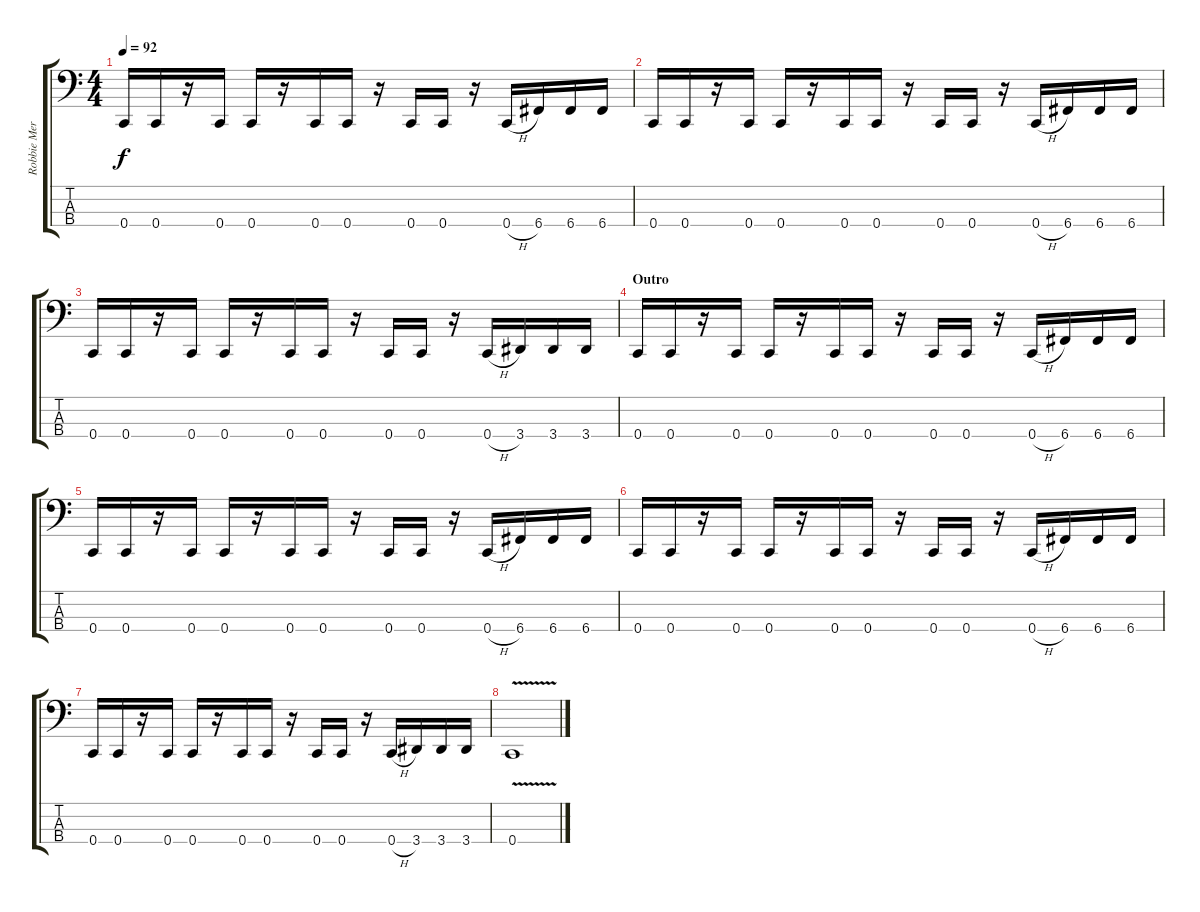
\track ("Robbie Merill - Bass" "Robbie Mer") {instrument electricbassfinger}
\staff {score tabs}
\tuning (F2 C2 G1 C1) {hide}
\ts (4 4)
\tempo 92
\clef f4
\ks c
0.4.16{dy f} 0.4.16 r.16 0.4.16 0.4.16 r.16 0.4.16 0.4.16 r.16 0.4.16 0.4.16 r.16 0.4{h}.16 6.4.16 6.4.16 6.4.16 |
0.4.16 0.4.16 r.16 0.4.16 0.4.16 r.16 0.4.16 0.4.16 r.16 0.4.16 0.4.16 r.16 0.4{h}.16 6.4.16 6.4.16 6.4.16 |
0.4.16 0.4.16 r.16 0.4.16 0.4.16 r.16 0.4.16 0.4.16 r.16 0.4.16 0.4.16 r.16 0.4{h}.16 3.4.16 3.4.16 3.4.16 |
\section ("" "Outro")
0.4.16 0.4.16 r.16 0.4.16 0.4.16 r.16 0.4.16 0.4.16 r.16 0.4.16 0.4.16 r.16 0.4{h}.16 6.4.16 6.4.16 6.4.16 |
0.4.16 0.4.16 r.16 0.4.16 0.4.16 r.16 0.4.16 0.4.16 r.16 0.4.16 0.4.16 r.16 0.4{h}.16 6.4.16 6.4.16 6.4.16 |
0.4.16 0.4.16 r.16 0.4.16 0.4.16 r.16 0.4.16 0.4.16 r.16 0.4.16 0.4.16 r.16 0.4{h}.16 6.4.16 6.4.16 6.4.16 |
0.4.16 0.4.16 r.16 0.4.16 0.4.16 r.16 0.4.16 0.4.16 r.16 0.4.16 0.4.16 r.16 0.4{h}.16 3.4.16 3.4.16 3.4.16 |
0.4{v}.1
